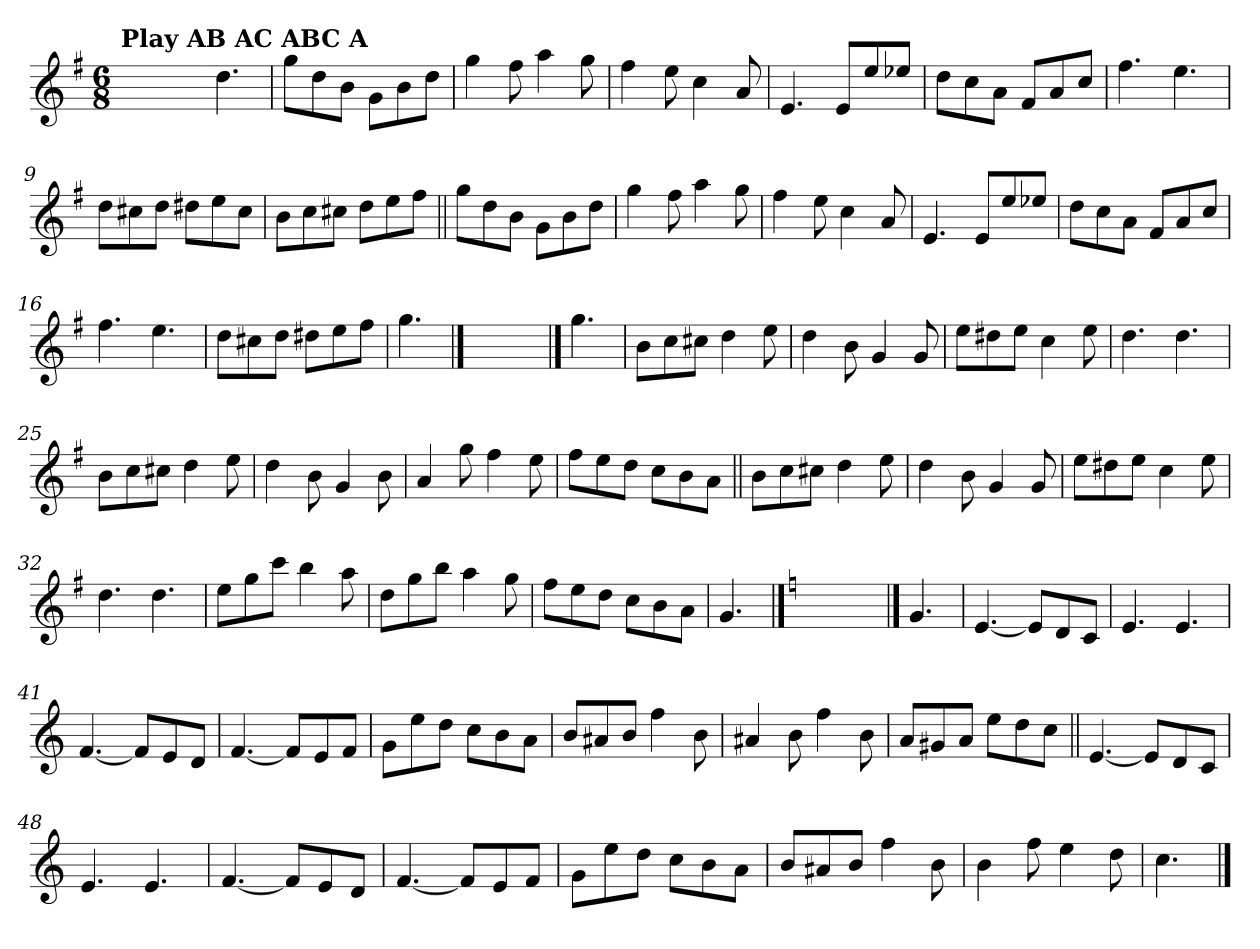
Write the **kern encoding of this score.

**kern
*part1
*staff1
*clefG2
*k[f#]
*G:
*M6/8
=1
!LO:TX:a:B:t=Play AB AC ABC A
2.ryy
=2-
4.dd\
=3
8gg\L
8dd\
8b\J
8g\L
8b\
8dd\J
=4
4gg\
8ff#\
4aa\
8gg\
=5
4ff#\
8ee\
4cc\
8a/
=6
4.e/
8e/L
8ee/
8ee-X/J
=7
8dd\L
8cc\
8a\J
8f#/L
8a/
8cc/J
=8
4.ff#\
4.ee\
=9
8dd\L
8cc#X\
8dd\J
8dd#X\L
8ee\
8cc#\J
!!LO:LB:g=z
=10
8b\L
8cc\
8cc#X\J
8dd\L
8ee\
8ff#\J
=11||
8gg\L
8dd\
8b\J
8g\L
8b\
8dd\J
=12
4gg\
8ff#\
4aa\
8gg\
=13
4ff#\
8ee\
4cc\
8a/
=14
4.e/
8e/L
8ee/
8ee-X/J
=15
8dd\L
8cc\
8a\J
8f#/L
8a/
8cc/J
=16
4.ff#\
4.ee\
=17
8dd\L
8cc#X\
8dd\J
8dd#X\L
8ee\
8ff#\J
!!LO:LB:g=z
=18
4.gg\
==19
2.ryy
==20
4.gg\
=21
8b\L
8cc\
8cc#X\J
4dd\
8ee\
=22
4dd\
8b\
4g/
8g/
=23
8ee\L
8dd#X\
8ee\J
4cc\
8ee\
=24
4.dd\
4.dd\
=25
8b\L
8cc\
8cc#X\J
4dd\
8ee\
=26
4dd\
8b\
4g/
8b\
=27
4a/
8gg\
4ff#\
8ee\
!!LO:LB:g=z
=28
8ff#\L
8ee\
8dd\J
8cc\L
8b\
8a\J
=29||
8b\L
8cc\
8cc#X\J
4dd\
8ee\
=30
4dd\
8b\
4g/
8g/
=31
8ee\L
8dd#X\
8ee\J
4cc\
8ee\
=32
4.dd\
4.dd\
=33
8ee\L
8gg\
8ccc\J
4bb\
8aa\
=34
8dd\L
8gg\
8bb\J
4aa\
8gg\
=35
8ff#\L
8ee\
8dd\J
8cc\L
8b\
8a\J
!!LO:LB:g=z
=36
4.g/
==37
*k[]
*C:
2.ryy
==38
4.g/
=39
[4.e/
8e/L]
8d/
8c/J
=40
4.e/
4.e/
=41
[4.f/
8f/L]
8e/
8d/J
=42
[4.f/
8f/L]
8e/
8f/J
=43
8g\L
8ee\
8dd\J
8cc\L
8b\
8a\J
=44
8b/L
8a#X/
8b/J
4ff\
8b\
=45
4a#X/
8b\
4ff\
8b\
!!LO:LB:g=z
=46
8a/L
8g#X/
8a/J
8ee\L
8dd\
8cc\J
=47||
[4.e/
8e/L]
8d/
8c/J
=48
4.e/
4.e/
=49
[4.f/
8f/L]
8e/
8d/J
=50
[4.f/
8f/L]
8e/
8f/J
=51
8g\L
8ee\
8dd\J
8cc\L
8b\
8a\J
=52
8b/L
8a#X/
8b/J
4ff\
8b\
=53
4b\
8ff\
4ee\
8dd\
=54
4.cc\
==
*-
